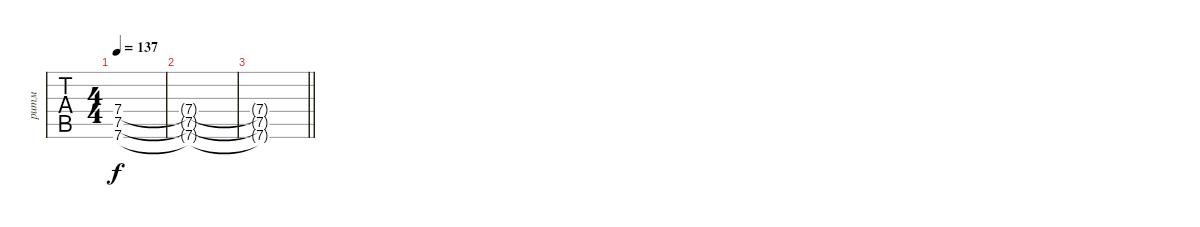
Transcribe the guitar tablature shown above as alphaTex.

\track ("ритм" "ритм") {instrument distortionguitar}
\staff {tabs}
\tuning (E4 B3 G3 D3 A2 D2) {hide}
\ts (4 4)
\tempo 137
\clef g2
\ks c
(7.4{t} 7.5{t} 7.6{t}).1{dy f} |
(7.4{t} 7.5{t} 7.6{t}).1 |
\barLineRight lightlight
(7.4{t} 7.5{t} 7.6{t}).1
